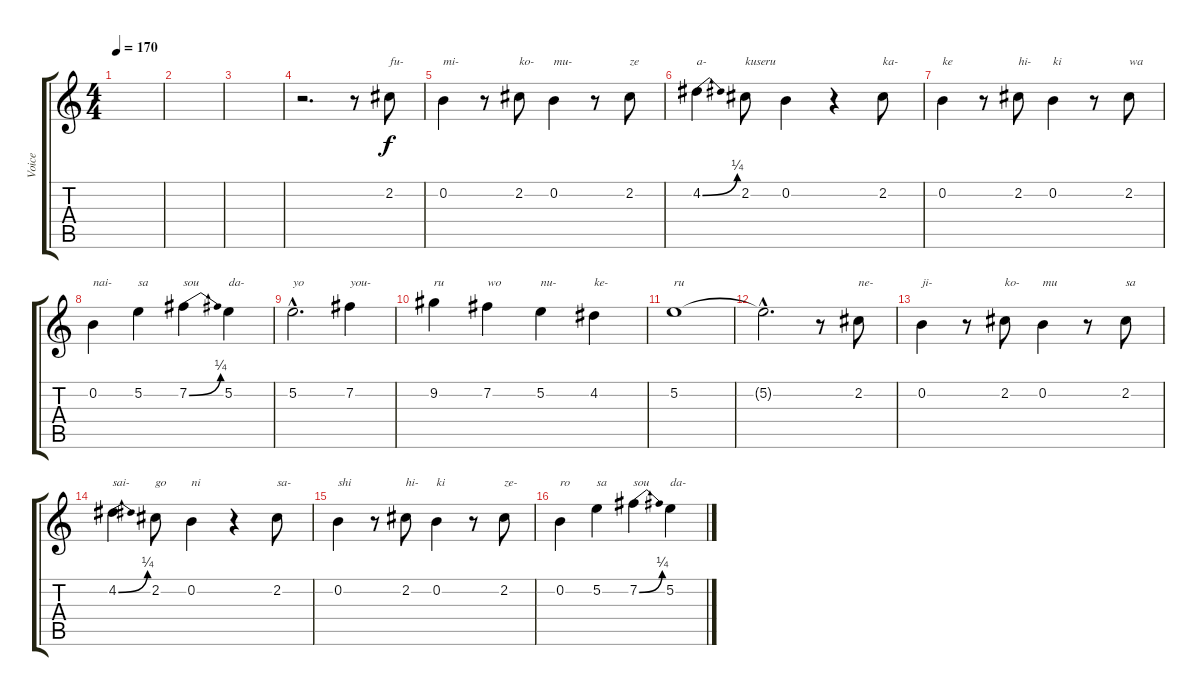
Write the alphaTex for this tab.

\track ("Voice" "Voice") {instrument contrabass}
\staff {score tabs}
\tuning (E4 B3 G3 D3 A2 E2) {hide}
\ts (4 4)
\tempo 170
\clef g2
\ks c
|
|
|
r.2{d} r.8 2.2.8{txt "fu-"} |
0.2.4{txt "mi-"} r.8 2.2.8{txt "ko-"} 0.2.4{txt "mu-"} r.8 2.2.8{txt "ze"} |
4.2{be (bend 0 0 60 1)}.4{txt "a-"} 2.2.8{txt "kuseru"} 0.2.4 r.4 2.2.8{txt "ka-"} |
0.2.4{txt "ke"} r.8 2.2.8{txt "hi-"} 0.2.4{txt "ki"} r.8 2.2.8{txt "wa"} |
0.2.4{txt "nai-"} 5.2.4{txt "sa"} 7.2{be (bend 0 0 60 1)}.4{txt "sou"} 5.2.4{txt "da-"} |
5.2{hac}.2{d txt "yo"} 7.2.4{txt "you-"} |
9.2.4{txt "ru"} 7.2.4{txt "wo"} 5.2.4{txt "nu-"} 4.2.4{txt "ke-"} |
5.2.1{txt "ru"} |
5.2{hac t}.2{d} r.8 2.2.8{txt "ne-"} |
0.2.4{txt "ji-"} r.8 2.2.8{txt "ko-"} 0.2.4{txt "mu"} r.8 2.2.8{txt "sa"} |
4.2{be (bend 0 0 60 1)}.4{txt "sai-"} 2.2.8{txt "go"} 0.2.4{txt "ni"} r.4 2.2.8{txt "sa-"} |
0.2.4{txt "shi"} r.8 2.2.8{txt "hi-"} 0.2.4{txt "ki"} r.8 2.2.8{txt "ze-"} |
0.2.4{txt "ro"} 5.2.4{txt "sa"} 7.2{be (bend 0 0 60 1)}.4{txt "sou"} 5.2.4{txt "da-"}
